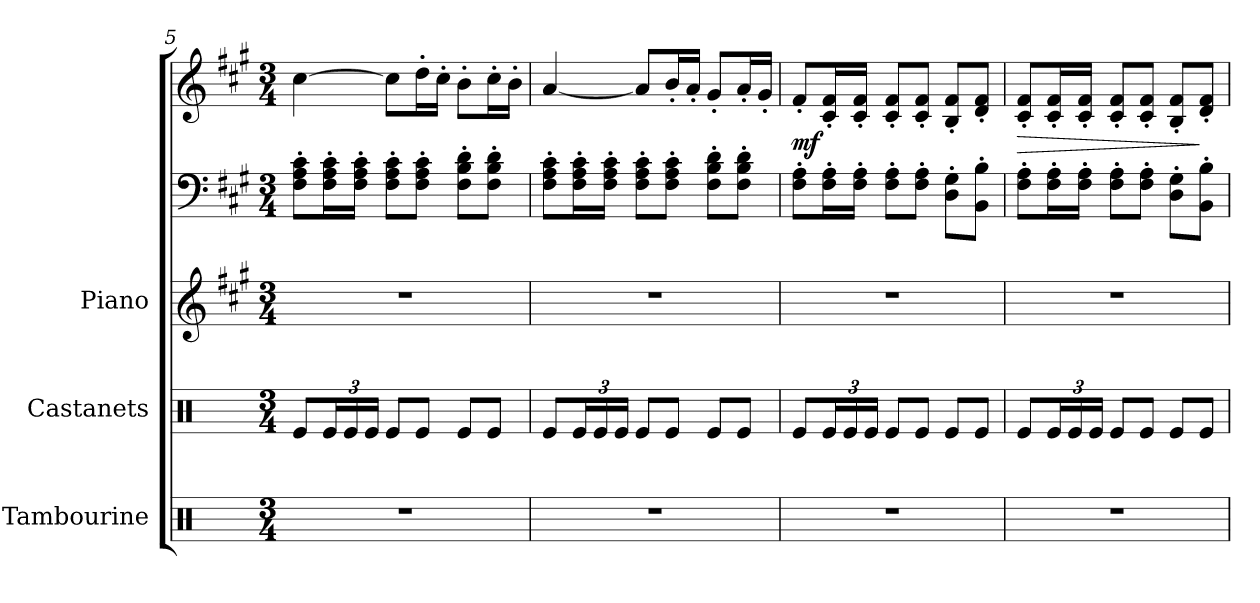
**kern	**kern	**kern	**kern	**kern	**dynam
*part3	*part2	*part1	*part1	*part1	*part1
*staff5	*staff4	*staff3	*staff2	*staff1	*staff1/2/3
*I"Tambourine	*I"Castanets	*I"Piano	*	*	*
*I'Tamb.	*I'Cst.	*I'Pno.	*	*	*
!!LO:LB:g=z
*clefX	*clefX	*clefG2	*clefF4	*clefG2	*
*k[]	*k[]	*k[f#c#g#]	*k[f#c#g#]	*k[f#c#g#]	*
*M3/4	*M3/4	*M3/4	*M3/4	*M3/4	*
=5	=5	=5	=5	=5	=5
2.r	8Re/L	2.r	8F#\' 8A\' 8c#\'L	[4cc#\	.
*	*Xbrackettup	*	*	*	*
.	24Re/L	.	16F#\' 16A\' 16c#\'L	.	.
.	24Re/	.	.	.	.
.	.	.	16F#\' 16A\' 16c#\'JJ	.	.
.	24Re/JJ	.	.	.	.
.	8Re/L	.	8F#\' 8A\' 8c#\'L	8cc#\L]	.
.	8Re/J	.	8F#\' 8A\' 8c#\'J	16dd'\L	.
.	.	.	.	16cc#'\JJ	.
.	8Re/L	.	8F#\' 8B\' 8d\'L	8b'\L	.
.	8Re/J	.	8F#\' 8B\' 8d\'J	16cc#'\L	.
.	.	.	.	16b'\JJ	.
=6	=6	=6	=6	=6	=6
2.r	8Re/L	2.r	8F#\' 8A\' 8c#\'L	[4a/	.
.	24Re/L	.	16F#\' 16A\' 16c#\'L	.	.
.	24Re/	.	.	.	.
.	.	.	16F#\' 16A\' 16c#\'JJ	.	.
.	24Re/JJ	.	.	.	.
.	8Re/L	.	8F#\' 8A\' 8c#\'L	8a/L]	.
.	8Re/J	.	8F#\' 8A\' 8c#\'J	16b'/L	.
.	.	.	.	16a'/JJ	.
.	8Re/L	.	8F#\' 8B\' 8d\'L	8g#'/L	.
.	8Re/J	.	8F#\' 8B\' 8d\'J	16a'/L	.
.	.	.	.	16g#'/JJ	.
=7	=7	=7	=7	=7	=7
!	!	!	!	!	!LO:DY:b
2.r	8Re/L	2.r	8F#\' 8A\'L	8f#'/L	mf
.	24Re/L	.	16F#\' 16A\'L	16c#/' 16f#/'L	.
.	24Re/	.	.	.	.
.	.	.	16F#\' 16A\'JJ	16c#/' 16f#/'JJ	.
.	24Re/JJ	.	.	.	.
.	8Re/L	.	8F#\' 8A\'L	8c#/' 8f#/'L	.
.	8Re/J	.	8F#\' 8A\'J	8c#/' 8f#/'J	.
.	8Re/L	.	8D\' 8G#\'L	8B/' 8f#/'L	.
.	8Re/J	.	8BB\' 8B\'J	8d/' 8f#/'J	.
=8	=8	=8	=8	=8	=8
!	!	!	!	!	!LO:HP:b
2.r	8Re/L	2.r	8F#\' 8A\'L	8c#/' 8f#/'L	>
.	24Re/L	.	16F#\' 16A\'L	16c#/' 16f#/'L	.
.	24Re/	.	.	.	.
.	.	.	16F#\' 16A\'JJ	16c#/' 16f#/'JJ	.
.	24Re/JJ	.	.	.	.
.	8Re/L	.	8F#\' 8A\'L	8c#/' 8f#/'L	.
.	8Re/J	.	8F#\' 8A\'J	8c#/' 8f#/'J	.
.	8Re/L	.	8D\' 8G#\'L	8B/' 8f#/'L	.
.	8Re/J	.	8BB\' 8B\'J	8d/' 8f#/'J	]
=	=	=	=	=	=
*-	*-	*-	*-	*-	*-
